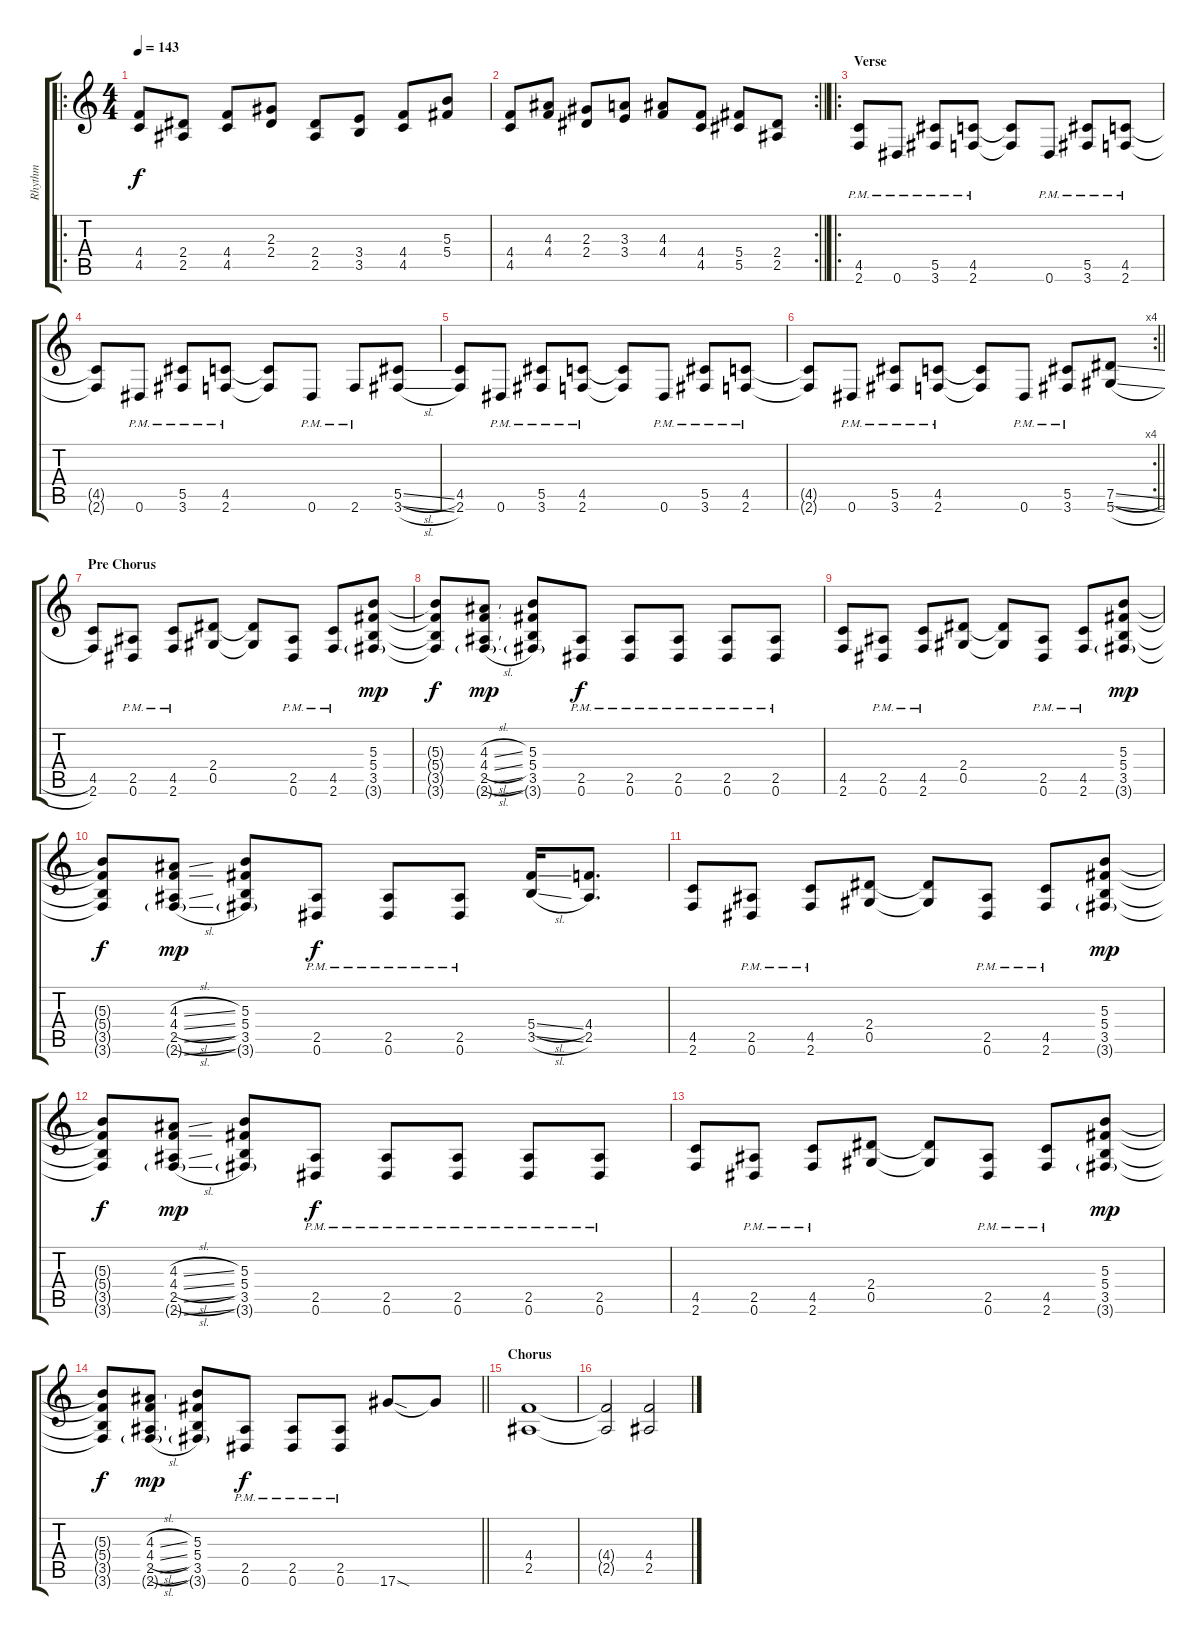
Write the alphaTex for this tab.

\track ("Rhythm" "Rhythm") {instrument distortionguitar}
\staff {score tabs}
\tuning (Eb4 Bb3 Gb3 Db3 Ab2 Eb2) {hide}
\ro
\ts (4 4)
\tempo 143
\clef g2
\ks c
(4.4 4.5).8{dy f} (2.4 2.5).8 (4.4 4.5).8 (2.3 2.4).8 (2.4 2.5).8 (3.4 3.5).8 (4.4 4.5).8 (5.3 5.4).8 |
\rc 2
\barLineRight lightlight
(4.4 4.5).8 (4.3 4.4).8 (2.3 2.4).8 (3.3 3.4).8 (4.3 4.4).8 (4.4 4.5).8 (5.4 5.5).8 (2.4 2.5).8 |
\ro
\section ("" "Verse")
(4.5{pm} 2.6{pm}).8 0.6{pm}.8 (5.5{pm} 3.6{pm}).8 (4.5{pm} 2.6{pm}).8 (4.5{t} 2.6{t}).8 0.6{pm}.8 (5.5{pm} 3.6{pm}).8 (4.5{pm} 2.6{pm}).8 |
(4.5{t} 2.6{t}).8 0.6{pm}.8 (5.5{pm} 3.6{pm}).8 (4.5{pm} 2.6{pm}).8 (4.5{t} 2.6{t}).8 0.6{pm}.8 2.6{pm}.8 (5.5{sl} 3.6{sl}).8 |
(4.5 2.6).8 0.6{pm}.8 (5.5{pm} 3.6{pm}).8 (4.5{pm} 2.6{pm}).8 (4.5{t} 2.6{t}).8 0.6{pm}.8 (5.5{pm} 3.6{pm}).8 (4.5{pm} 2.6{pm}).8 |
\rc 4
\barLineRight lightlight
(4.5{t} 2.6{t}).8 0.6{pm}.8 (5.5{pm} 3.6{pm}).8 (4.5{pm} 2.6{pm}).8 (4.5{t} 2.6{t}).8 0.6{pm}.8 (5.5{pm} 3.6{pm}).8 (7.5{sl} 5.6{sl}).8 |
\section ("" "Pre Chorus")
(4.5 2.6).8 (2.5{pm} 0.6{pm}).8 (4.5{pm} 2.6{pm}).8 (2.4 0.5).8 (2.4{t} 0.5{t}).8 (2.5{pm} 0.6{pm}).8 (4.5{pm} 2.6{pm}).8 (5.3 5.4 3.5 3.6{g}).8{dy mp} |
(5.3{t} 5.4{t} 3.5{t} 3.6{t}).8{dy f} (4.3{sl} 4.4{sl} 2.5{sl} 2.6{sl g}).8{dy mp} (5.3 5.4 3.5 3.6{g}).8 (2.5{pm} 0.6{pm}).8{dy f} (2.5{pm} 0.6{pm}).8 (2.5{pm} 0.6{pm}).8 (2.5{pm} 0.6{pm}).8 (2.5{pm} 0.6{pm}).8 |
(4.5 2.6).8 (2.5{pm} 0.6{pm}).8 (4.5{pm} 2.6{pm}).8 (2.4 0.5).8 (2.4{t} 0.5{t}).8 (2.5{pm} 0.6{pm}).8 (4.5{pm} 2.6{pm}).8 (5.3 5.4 3.5 3.6{g}).8{dy mp} |
(5.3{t} 5.4{t} 3.5{t} 3.6{t}).8{dy f} (4.3{sl} 4.4{sl} 2.5{sl} 2.6{sl g}).8{dy mp} (5.3 5.4 3.5 3.6{g}).8 (2.5{pm} 0.6{pm}).8{dy f} (2.5{pm} 0.6{pm}).8 (2.5{pm} 0.6{pm}).8 (5.4{sl} 3.5{sl}).16 (4.4 2.5).8{d} |
(4.5 2.6).8 (2.5{pm} 0.6{pm}).8 (4.5{pm} 2.6{pm}).8 (2.4 0.5).8 (2.4{t} 0.5{t}).8 (2.5{pm} 0.6{pm}).8 (4.5{pm} 2.6{pm}).8 (5.3 5.4 3.5 3.6{g}).8{dy mp} |
(5.3{t} 5.4{t} 3.5{t} 3.6{t}).8{dy f} (4.3{sl} 4.4{sl} 2.5{sl} 2.6{sl g}).8{dy mp} (5.3 5.4 3.5 3.6{g}).8 (2.5{pm} 0.6{pm}).8{dy f} (2.5{pm} 0.6{pm}).8 (2.5{pm} 0.6{pm}).8 (2.5{pm} 0.6{pm}).8 (2.5{pm} 0.6{pm}).8 |
(4.5 2.6).8 (2.5{pm} 0.6{pm}).8 (4.5{pm} 2.6{pm}).8 (2.4 0.5).8 (2.4{t} 0.5{t}).8 (2.5{pm} 0.6{pm}).8 (4.5{pm} 2.6{pm}).8 (5.3 5.4 3.5 3.6{g}).8{dy mp} |
\barLineRight lightlight
(5.3{t} 5.4{t} 3.5{t} 3.6{t}).8{dy f} (4.3{sl} 4.4{sl} 2.5{sl} 2.6{sl g}).8{dy mp} (5.3 5.4 3.5 3.6{g}).8 (2.5{pm} 0.6{pm}).8{dy f} (2.5{pm} 0.6{pm}).8 (2.5{pm} 0.6{pm}).8 17.6{sod}.8 17.6{t}.8 |
\section ("" "Chorus")
(4.4 2.5).1 |
(4.4{t} 2.5{t}).2 (4.4 2.5).2
